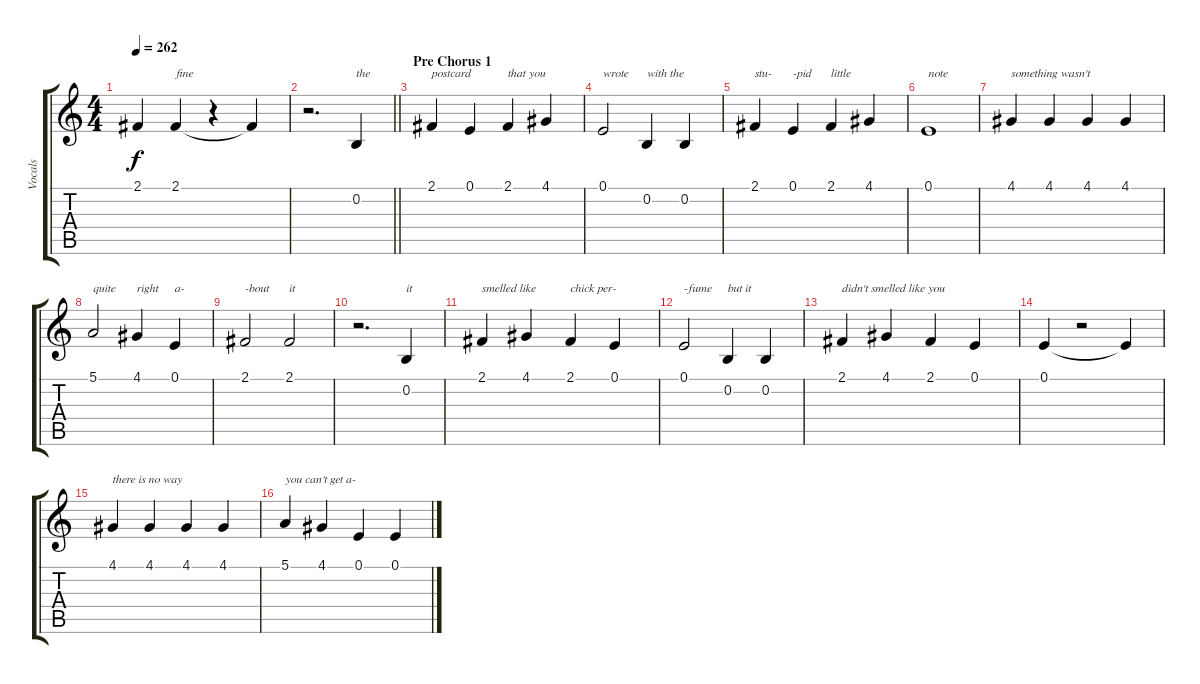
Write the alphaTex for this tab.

\track ("Vocals" "Vocals") {instrument recorder}
\staff {score tabs}
\tuning (E4 B3 G3 D3 A2 E2) {hide}
\ts (4 4)
\tempo 262
\clef g2
\ks c
2.1{t}.4{dy f} 2.1.4{txt "fine"} r.4 2.1{t}.4 |
\barLineRight lightlight
r.2{d} 0.2.4{txt "the"} |
\section ("" "Pre Chorus 1")
2.1.4{txt "postcard"} 0.1.4 2.1.4{txt "that you"} 4.1.4 |
0.1.2{txt "wrote"} 0.2.4{txt "with the"} 0.2.4 |
2.1.4{txt "stu-"} 0.1.4{txt "-pid"} 2.1.4{txt "little"} 4.1.4 |
0.1.1{txt "note"} |
4.1.4{txt "something wasn't"} 4.1.4 4.1.4 4.1.4 |
5.1.2{txt "quite"} 4.1.4{txt "right"} 0.1.4{txt "a-"} |
2.1.2{txt "-bout"} 2.1.2{txt "it"} |
r.2{d} 0.2.4{txt "it"} |
2.1.4{txt "smelled like"} 4.1.4 2.1.4{txt "chick per-"} 0.1.4 |
0.1.2{txt "-fume"} 0.2.4{txt "but it"} 0.2.4 |
2.1.4{txt "didn't smelled like you"} 4.1.4 2.1.4 0.1.4 |
0.1.4 r.2 0.1{t}.4 |
4.1.4{txt "there is no way"} 4.1.4 4.1.4 4.1.4 |
5.1.4{txt "you can't get a-"} 4.1.4 0.1.4 0.1.4
